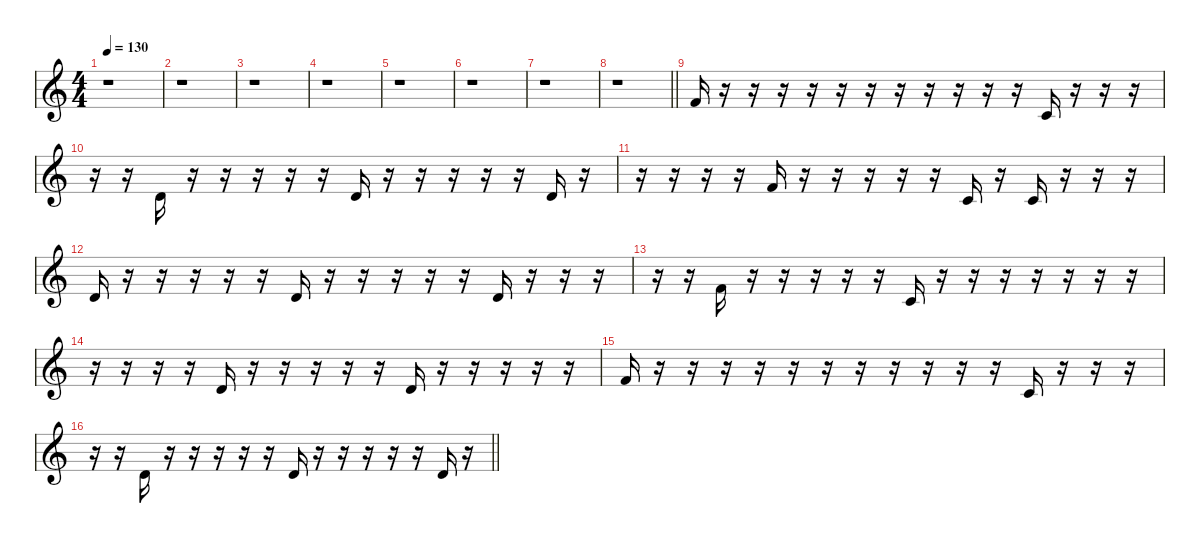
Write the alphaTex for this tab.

\defaultSystemsLayout 4
\hideDynamics
\bracketExtendMode nobrackets
\singleTrackTrackNamePolicy hidden
\multiTrackTrackNamePolicy hidden
\otherSystemsTrackNameOrientation horizontal
\track ("Synth 1-RH-b-hid" "led.synth.") {defaultSystemsLayout 4 instrument lead8bassandlead}
\staff {score}
\tuning (E4 B3 G3 D3 A2 E2 B1)
\ts (4 4)
\beaming (8 2 2 2 2)
\tempo 130
\clef g2
\ks c
r.1{dy f instrument lead8bassandlead beam Down} |
r.1{beam Down} |
r.1{beam Down} |
r.1{beam Down} |
r.1{beam Down} |
r.1{beam Down} |
r.1{beam Down} |
\barLineRight lightlight
r.1{beam Down} |
1.1.16{beam Up} r.16{beam Up} r.16{beam Up} r.16{beam Up} r.16{beam Up} r.16{beam Up} r.16{beam Up} r.16{beam Up} r.16{beam Up} r.16{beam Up} r.16{beam Up} r.16{beam Up} 1.2.16{beam Up} r.16{beam Up} r.16{beam Up} r.16{beam Up} |
r.16{beam Down} r.16{beam Down} 3.2.16{beam Up} r.16{beam Up} r.16{beam Up} r.16{beam Up} r.16{beam Up} r.16{beam Up} 3.2.16{beam Up} r.16{beam Up} r.16{beam Up} r.16{beam Up} r.16{beam Up} r.16{beam Up} 3.2.16{beam Up} r.16{beam Up} |
r.16{beam Down} r.16{beam Down} r.16{beam Down} r.16{beam Down} 1.1.16{beam Up} r.16{beam Up} r.16{beam Up} r.16{beam Up} r.16{beam Up} r.16{beam Up} 1.2.16{beam Up} r.16{beam Up} 1.2.16{beam Up} r.16{beam Up} r.16{beam Up} r.16{beam Up} |
3.2.16{beam Up} r.16{beam Up} r.16{beam Up} r.16{beam Up} r.16{beam Up} r.16{beam Up} 3.2.16{beam Up} r.16{beam Up} r.16{beam Up} r.16{beam Up} r.16{beam Up} r.16{beam Up} 3.2.16{beam Up} r.16{beam Up} r.16{beam Up} r.16{beam Up} |
r.16{beam Down} r.16{beam Down} 1.1.16{beam Up} r.16{beam Up} r.16{beam Up} r.16{beam Up} r.16{beam Up} r.16{beam Up} 1.2.16{beam Up} r.16{beam Up} r.16{beam Up} r.16{beam Up} r.16{beam Up} r.16{beam Up} r.16{beam Up} r.16{beam Up} |
r.16{beam Down} r.16{beam Down} r.16{beam Down} r.16{beam Down} 3.2.16{beam Up} r.16{beam Up} r.16{beam Up} r.16{beam Up} r.16{beam Up} r.16{beam Up} 3.2.16{beam Up} r.16{beam Up} r.16{beam Up} r.16{beam Up} r.16{beam Up} r.16{beam Up} |
1.1.16{beam Up} r.16{beam Up} r.16{beam Up} r.16{beam Up} r.16{beam Up} r.16{beam Up} r.16{beam Up} r.16{beam Up} r.16{beam Up} r.16{beam Up} r.16{beam Up} r.16{beam Up} 1.2.16{beam Up} r.16{beam Up} r.16{beam Up} r.16{beam Up} |
\barLineRight lightlight
r.16{beam Down} r.16{beam Down} 3.2.16{beam Up} r.16{beam Up} r.16{beam Up} r.16{beam Up} r.16{beam Up} r.16{beam Up} 3.2.16{beam Up} r.16{beam Up} r.16{beam Up} r.16{beam Up} r.16{beam Up} r.16{beam Up} 3.2.16{beam Up} r.16{beam Up}
